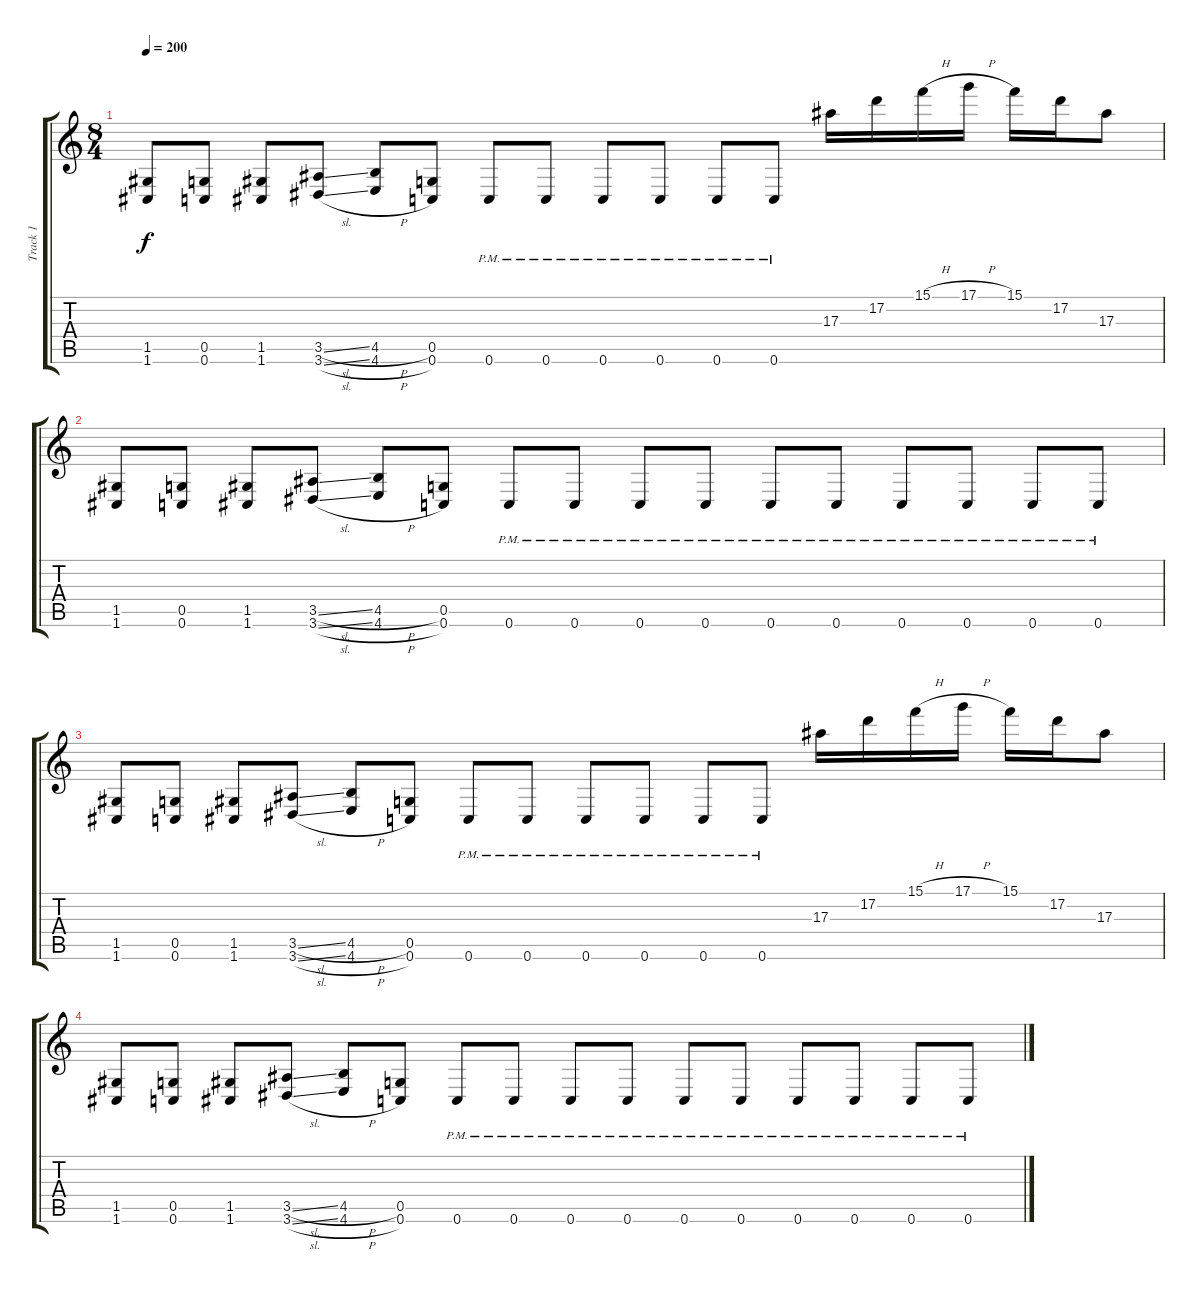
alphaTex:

\track ("Track 1" "Track 1") {instrument overdrivenguitar}
\staff {score tabs}
\tuning (D4 A3 F3 C3 G2 C2) {hide}
\ts (8 4)
\tempo 200
\clef g2
\ks c
(1.5 1.6).8{dy f} (0.5 0.6).8 (1.5 1.6).8 (3.5{sl} 3.6{sl}).8 (4.5{h} 4.6{h}).8 (0.5 0.6).8 0.6{pm}.8 0.6{pm}.8 0.6{pm}.8 0.6{pm}.8 0.6{pm}.8 0.6{pm}.8 17.3.16 17.2.16 15.1{h}.16 17.1{h}.16 15.1.16 17.2.16 17.3.8 |
(1.5 1.6).8 (0.5 0.6).8 (1.5 1.6).8 (3.5{sl} 3.6{sl}).8 (4.5{h} 4.6{h}).8 (0.5 0.6).8 0.6{pm}.8 0.6{pm}.8 0.6{pm}.8 0.6{pm}.8 0.6{pm}.8 0.6{pm}.8 0.6{pm}.8 0.6{pm}.8 0.6{pm}.8 0.6{pm}.8 |
(1.5 1.6).8 (0.5 0.6).8 (1.5 1.6).8 (3.5{sl} 3.6{sl}).8 (4.5{h} 4.6{h}).8 (0.5 0.6).8 0.6{pm}.8 0.6{pm}.8 0.6{pm}.8 0.6{pm}.8 0.6{pm}.8 0.6{pm}.8 17.3.16 17.2.16 15.1{h}.16 17.1{h}.16 15.1.16 17.2.16 17.3.8 |
(1.5 1.6).8 (0.5 0.6).8 (1.5 1.6).8 (3.5{sl} 3.6{sl}).8 (4.5{h} 4.6{h}).8 (0.5 0.6).8 0.6{pm}.8 0.6{pm}.8 0.6{pm}.8 0.6{pm}.8 0.6{pm}.8 0.6{pm}.8 0.6{pm}.8 0.6{pm}.8 0.6{pm}.8 0.6{pm}.8
